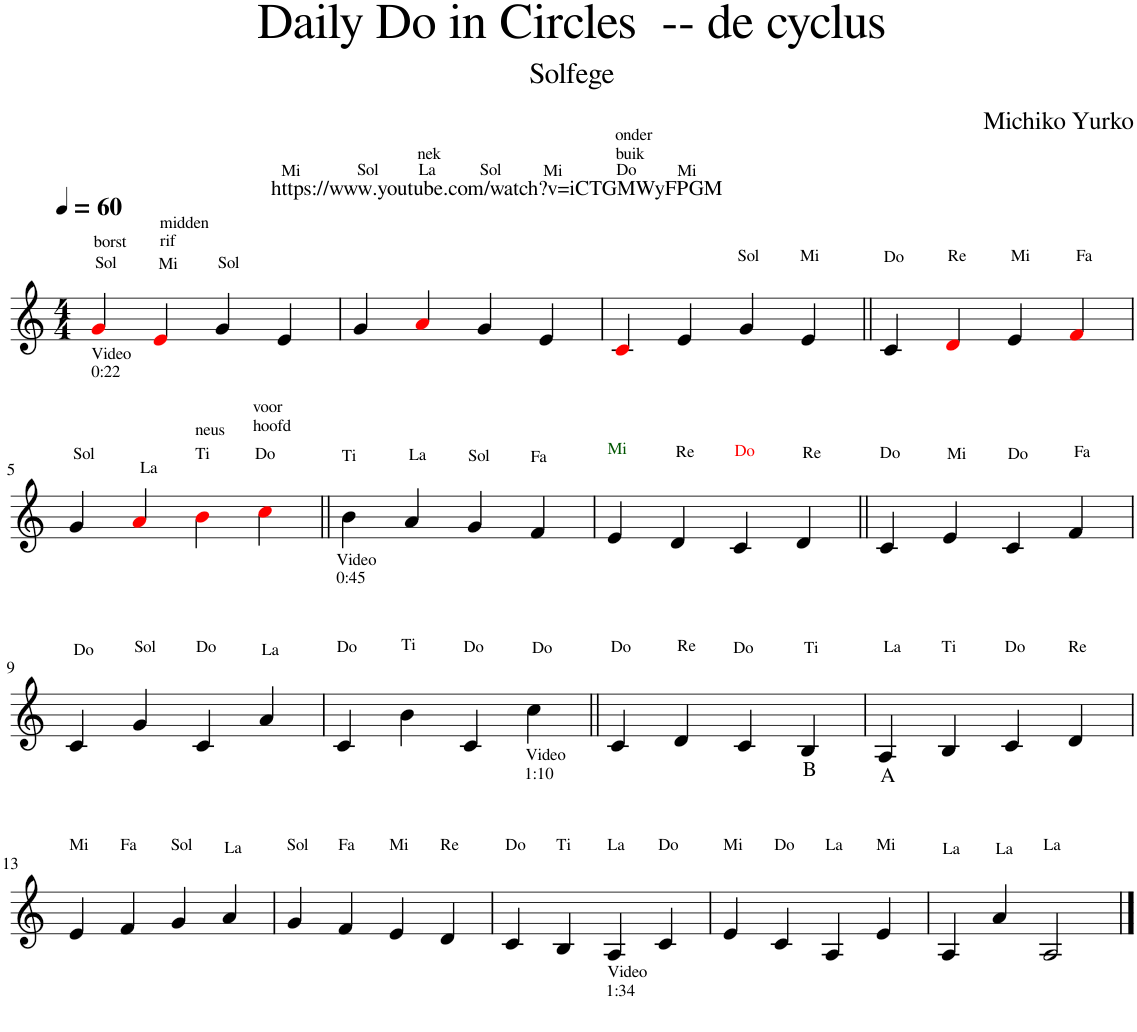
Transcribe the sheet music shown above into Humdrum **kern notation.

**kern	**text
*part1	*part1
*staff1	*staff1
*I"Piano	*
*I'Pno.	*
*clefG2	*
*k[]	*
*M4/4	*
*MM60	*
=1	=1
!LO:TX:a:t=Sol	!
!LO:TX:a:t=https&colon;//www.youtube.com/watch?v=iCTGMWyFPGM	!
!LO:TX:b:t=Video	!
!LO:TX:b:t=0&colon;22	!
!LO:TX:a:t=borst	!
4gi/	.
!LO:TX:a:t=Mi	!
!LO:TX:a:t=midden	!
!LO:TX:a:t=rif	!
4ei/	.
!LO:TX:a:t=Sol	!
4g/	.
!LO:TX:a:t=Mi	!
4e/	.
=2	=2
!LO:TX:a:t=Sol	!
4g/	.
!LO:TX:a:t=La	!
!LO:TX:a:t=nek	!
4ai/	.
!LO:TX:a:t=Sol	!
4g/	.
!LO:TX:a:t=Mi	!
4e/	.
=3	=3
!LO:TX:a:t=Do	!
!LO:TX:a:t=onder	!
!LO:TX:a:t=buik	!
4ci/	.
!LO:TX:a:t=Mi	!
4e/	.
!LO:TX:a:t=Sol	!
4g/	.
!LO:TX:a:t=Mi	!
4e/	.
=4||	=4||
!LO:TX:a:t=Do	!
4c/	.
!LO:TX:a:t=Re	!
4di/	.
!LO:TX:a:t=Mi	!
4e/	.
!LO:TX:a:t=Fa	!
4fi/	.
!!LO:LB:g=z
=5	=5
!LO:TX:a:t=Sol	!
4g/	.
!	!LO:LY:a
4ai/	La
!LO:TX:a:t=Ti	!
!LO:TX:a:t=neus	!
4bi\	.
!LO:TX:a:t=Do	!
!LO:TX:a:t=voor	!
!LO:TX:a:t=hoofd	!
4cci\	.
=6||	=6||
!LO:TX:a:t=Ti	!
!LO:TX:b:t=Video	!
!LO:TX:b:t=0&colon;45	!
4b\	.
!LO:TX:a:t=La	!
4a/	.
!LO:TX:a:t=Sol	!
4g/	.
!LO:TX:a:t=Fa	!
4f/	.
=7	=7
!LO:TX:a:color=#005500:t=Mi	!
4e/	.
!LO:TX:a:t=Re	!
4d/	.
!LO:TX:a:color=#FF0000:t=Do	!
4c/	.
!LO:TX:a:t=Re	!
4d/	.
=8||	=8||
!LO:TX:a:t=Do	!
4c/	.
!LO:TX:a:t=Mi	!
4e/	.
!LO:TX:a:t=Do	!
4c/	.
!LO:TX:a:t=Fa	!
4f/	.
!!LO:LB:g=z
=9	=9
!LO:TX:a:t=Do	!
4c/	.
!LO:TX:a:t=Sol	!
4g/	.
!LO:TX:a:t=Do	!
4c/	.
!LO:TX:a:t=La	!
4a/	.
=10	=10
!LO:TX:a:t=Do	!
4c/	.
!LO:TX:a:t=Ti	!
4b\	.
!LO:TX:a:t=Do	!
4c/	.
!LO:TX:a:t=Do	!
!LO:TX:b:t=Video	!
!LO:TX:b:t=1&colon;10	!
4cc\	.
=11||	=11||
!LO:TX:a:t=Do	!
4c/	.
!LO:TX:a:t=Re	!
4d/	.
!LO:TX:a:t=Do	!
4c/	.
!LO:TX:a:t=Ti	!
!LO:TX:b:t=B	!
4B/	.
=12	=12
!LO:TX:a:t=La	!
!LO:TX:b:t=A	!
4A/	.
!LO:TX:a:t=Ti	!
4B/	.
!LO:TX:a:t=Do	!
4c/	.
!LO:TX:a:t=Re	!
4d/	.
!!LO:LB:g=z
=13	=13
!LO:TX:a:t=Mi	!
4e/	.
!LO:TX:a:t=Fa	!
4f/	.
!LO:TX:a:t=Sol	!
4g/	.
!LO:TX:a:t=La	!
4a/	.
=14	=14
!LO:TX:a:t=Sol	!
4g/	.
!LO:TX:a:t=Fa	!
4f/	.
!LO:TX:a:t=Mi	!
4e/	.
!LO:TX:a:t=Re	!
4d/	.
=15	=15
!LO:TX:a:t=Do	!
4c/	.
!LO:TX:a:t=Ti	!
4B/	.
!LO:TX:a:t=La	!
!LO:TX:b:t=Video	!
!LO:TX:b:t=1&colon;34	!
4A/	.
!LO:TX:a:t=Do	!
4c/	.
=16	=16
!LO:TX:a:t=Mi	!
4e/	.
!LO:TX:a:t=Do	!
4c/	.
!LO:TX:a:t=La	!
4A/	.
!LO:TX:a:t=Mi	!
4e/	.
=17	=17
!LO:TX:a:t=La	!
4A/	.
!LO:TX:a:t=La	!
4a/	.
!LO:TX:a:t=La	!
2A/	.
==	==
*-	*-
